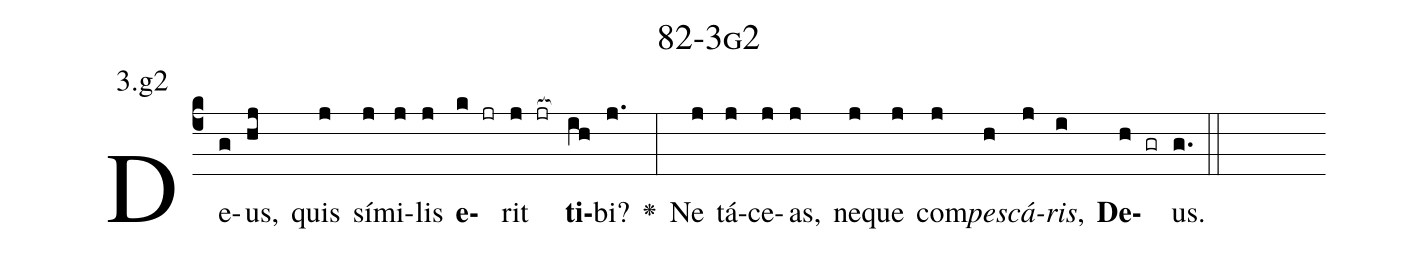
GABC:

name: 82-3g2;
annotation: 3.g2;
%%
(c4)De(g)us,(hj) quis(j) sí(j)mi(j)lis(j) <b>e</b>(k jr)rit(j jr[ocb:1{]) <b>ti</b>(ih[ocb:0}])bi?(j.) <v>\greheightstar</v>(:) Ne(j) tá(j)ce(j)as,(j) ne(j)que(j) com(j)<i>pes</i>(h)<i>cá</i>(j)<i>ris</i>,(i) <b>De</b>(h gr)us.(g.) (::)


%E(j) u(h) o(j) u(i) a(h) e.(g.) (::)
